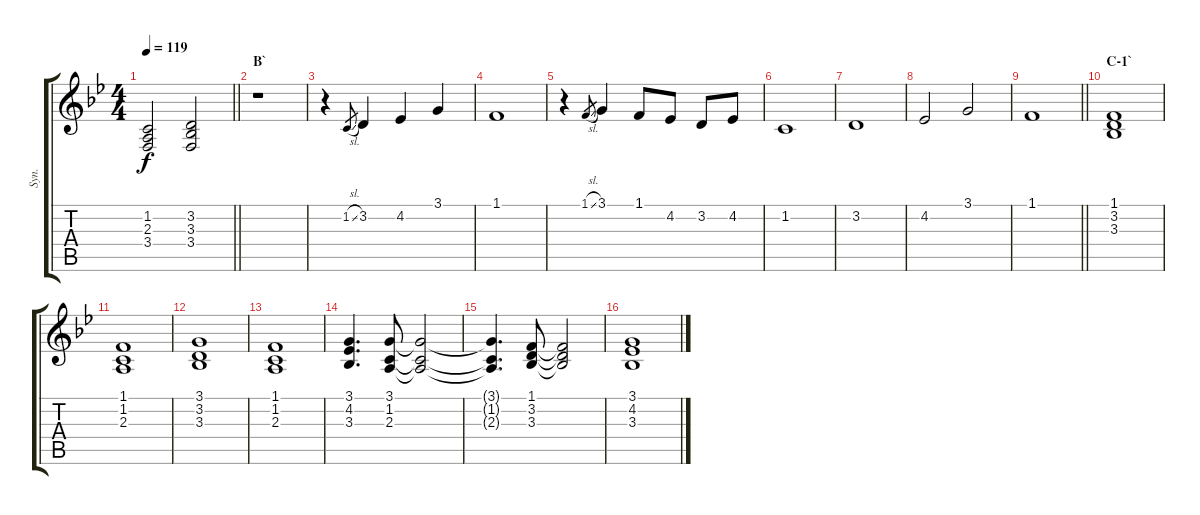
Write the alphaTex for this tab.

\track ("Syn." "Syn.") {instrument electricgrandpiano}
\staff {score tabs}
\tuning (E4 B3 G3 D3 A2 E2) {hide}
\ts (4 4)
\tempo 119
\clef g2
\barLineRight lightlight
\ks bb
(1.2 2.3 3.4).2{dy f} (3.2 3.3 3.4).2 |
\section ("" "B`")
r.1 |
r.4 1.2{sl}.8{gr} 3.2.4 4.2.4 3.1.4 |
1.1.1 |
r.4 1.1{sl}.8{gr} 3.1.4 1.1.8 4.2.8 3.2.8 4.2.8 |
1.2.1 |
3.2.1 |
4.2.2 3.1.2 |
\barLineRight lightlight
1.1.1 |
\section ("" "C-1`")
(1.1 3.2 3.3).1 |
(1.1 1.2 2.3).1 |
(3.1 3.2 3.3).1 |
(1.1 1.2 2.3).1 |
(3.1 4.2 3.3).4{d} (3.1 1.2 2.3).8 (3.1{t} 1.2{t} 2.3{t}).2 |
(3.1{t} 1.2{t} 2.3{t}).4{d} (1.1 3.2 3.3).8 (1.1{t} 3.2{t} 3.3{t}).2 |
(3.1 4.2 3.3).1
